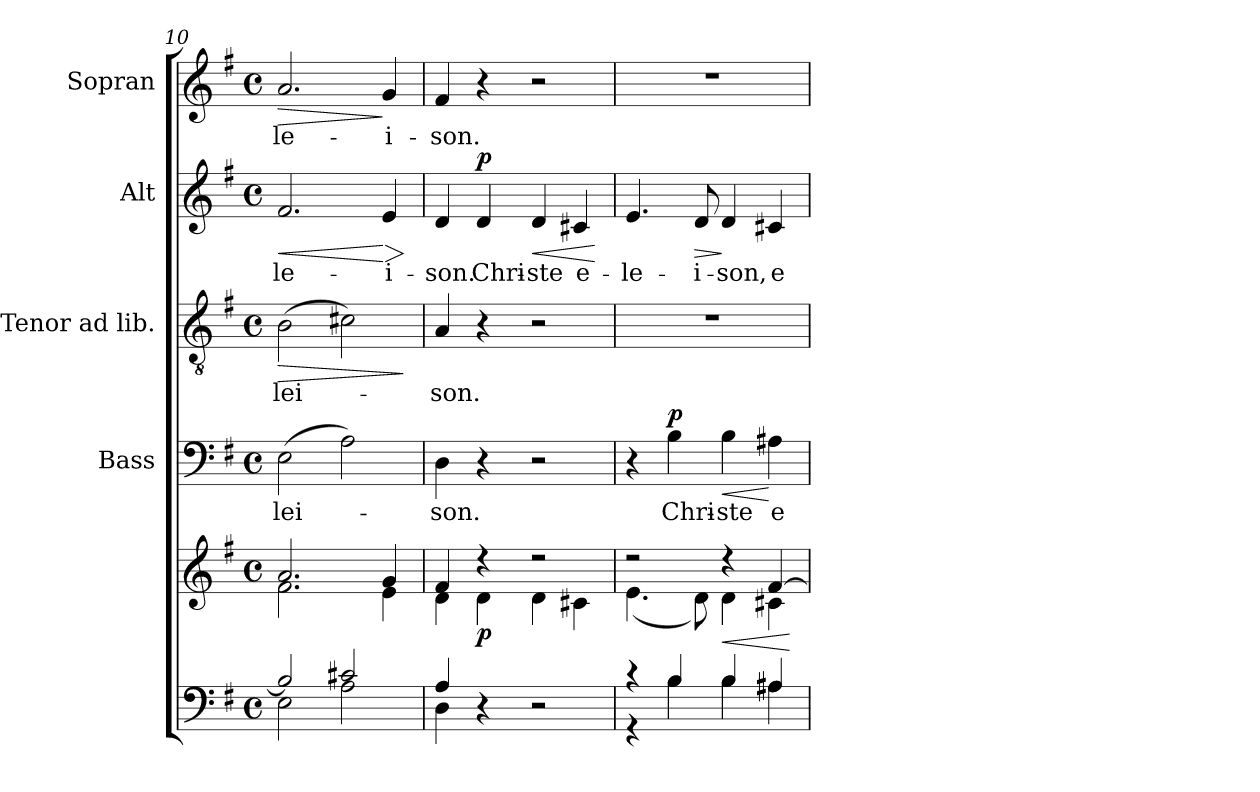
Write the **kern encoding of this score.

**kern	**kern	**dynam	**kern	**text	**dynam	**kern	**text	**dynam	**kern	**text	**dynam	**kern	**text	**dynam
*part5	*part5	*part5	*part4	*part4	*part4	*part3	*part3	*part3	*part2	*part2	*part2	*part1	*part1	*part1
*staff6	*staff5	*staff5/6	*staff4	*staff4	*staff4	*staff3	*staff3	*staff3	*staff2	*staff2	*staff2	*staff1	*staff1	*staff1
*	*	*	*I"Bass	*	*	*I"Tenor ad lib.	*	*	*I"Alt	*	*	*I"Sopran	*	*
*	*	*	*I'B.	*	*	*I'T.	*	*	*I'A.	*	*	*I'S.	*	*
*clefF4	*clefG2	*	*clefF4	*	*	*clefGv2	*	*	*clefG2	*	*	*clefG2	*	*
*k[f#]	*k[f#]	*	*k[f#]	*	*	*k[f#]	*	*	*k[f#]	*	*	*k[f#]	*	*
*G:	*G:	*	*G:	*	*	*G:	*	*	*G:	*	*	*G:	*	*
*M4/4	*M4/4	*	*M4/4	*	*	*M4/4	*	*	*M4/4	*	*	*M4/4	*	*
*met(c)	*met(c)	*	*met(c)	*	*	*met(c)	*	*	*met(c)	*	*	*met(c)	*	*
=10	=10	=10	=10	=10	=10	=10	=10	=10	=10	=10	=10	=10	=10	=10
*^	*^	*	*	*	*	*	*	*	*	*	*	*	*	*
!	!	!	!	!	!	!LO:LY:b	!	!	!LO:LY:b	!LO:HP:b	!	!LO:LY:b	!LO:HP:b	!	!LO:LY:b	!LO:HP:b
2B/]	2E\	2.a/	2.f#\	.	(>2E\	-lei-	.	(>2B\	-lei-	>	2.f#/	-le-	<	2.a/	-le-	>
2c#X/	2A\	.	.	.	2A\)	.	.	2c#X\)	.	.	.	.	.	.	.	.
!	!	!	!	!	!	!	!	!	!	!	!	!LO:LY:b	!LO:HP:n=1:b	!	!LO:LY:b	!
.	.	4g/	4e\	.	.	.	.	.	.	.	4e/	-i-	[ >	4g/	-i-	]
*v	*v	*	*	*	*	*	*	*	*	*	*	*	*	*	*	*
*	*v	*v	*	*	*	*	*	*	*	*	*	*	*	*	*
.	.	.	.	.	.	.	.	]	.	.	]	.	.	.
!!LO:PB:g=z
=11	=11	=11	=11	=11	=11	=11	=11	=11	=11	=11	=11	=11	=11	=11
*^	*^	*	*	*	*	*	*	*	*	*	*	*	*	*
!	!	!	!	!	!	!LO:LY:b	!	!	!LO:LY:b	!	!	!LO:LY:b	!	!	!LO:LY:b	!
4A/	4D\	4f#/	4d\	.	4D\	-son.	.	4A/	-son.	.	4d/	-son.	.	4f#/	-son.	.
!	!	!	!	!LO:DY:b	!	!	!	!	!	!	!	!LO:LY:b	!LO:DY:a	!	!	!
4r	2.ryy	4r	4d\	p	4r	.	.	4r	.	.	4d/	Chri-	p	4r	.	.
!	!	!	!	!	!	!	!	!	!	!	!	!LO:LY:b	!LO:HP:b	!	!	!
2r	.	2r	4d\	.	2r	.	.	2r	.	.	4d/	-ste	<	2r	.	.
!	!	!	!	!	!	!	!	!	!	!	!	!LO:LY:b	!	!	!	!
.	.	.	4c#X\	.	.	.	.	.	.	.	4c#X/	e-	.	.	.	.
*v	*v	*	*	*	*	*	*	*	*	*	*	*	*	*	*	*
*	*v	*v	*	*	*	*	*	*	*	*	*	*	*	*	*
.	.	.	.	.	.	.	.	.	.	.	[	.	.	.
=12	=12	=12	=12	=12	=12	=12	=12	=12	=12	=12	=12	=12	=12	=12
*^	*^	*	*	*	*	*	*	*	*	*	*	*	*	*
!	!	!	!	!	!	!	!	!	!	!	!	!LO:LY:b	!	!	!	!
4r	4r	2r	(<4.e\	.	4r	.	.	1r	.	.	4.e/	-le-	.	1r	.	.
!	!	!	!	!	!	!LO:LY:b	!LO:DY:a	!	!	!	!	!	!	!	!	!
4B/	4B\	.	.	.	4B\	Chri-	p	.	.	.	.	.	.	.	.	.
!	!	!	!	!	!	!	!	!	!	!	!	!LO:LY:b	!LO:HP:b	!	!	!
.	.	.	8d\)	.	.	.	.	.	.	.	8d/	-i-	>	.	.	.
!	!	!	!	!LO:HP:b	!	!LO:LY:b	!LO:HP:b	!	!	!	!	!LO:LY:b	!	!	!	!
4B/	4B\	4r	4d\	<	4B\	-ste	<	.	.	.	4d/	-son,	]	.	.	.
!	!	!	!	!	!	!LO:LY:b	!	!	!	!	!	!LO:LY:b	!	!	!	!
4A#X/	4A#\	[>4f#/	4c#X\	.	4A#X\	e-	[	.	.	.	4c#X/	e-	.	.	.	.
*v	*v	*	*	*	*	*	*	*	*	*	*	*	*	*	*	*
*	*v	*v	*	*	*	*	*	*	*	*	*	*	*	*	*
.	.	[	.	.	.	.	.	.	.	.	.	.	.	.
=	=	=	=	=	=	=	=	=	=	=	=	=	=	=
*-	*-	*-	*-	*-	*-	*-	*-	*-	*-	*-	*-	*-	*-	*-
